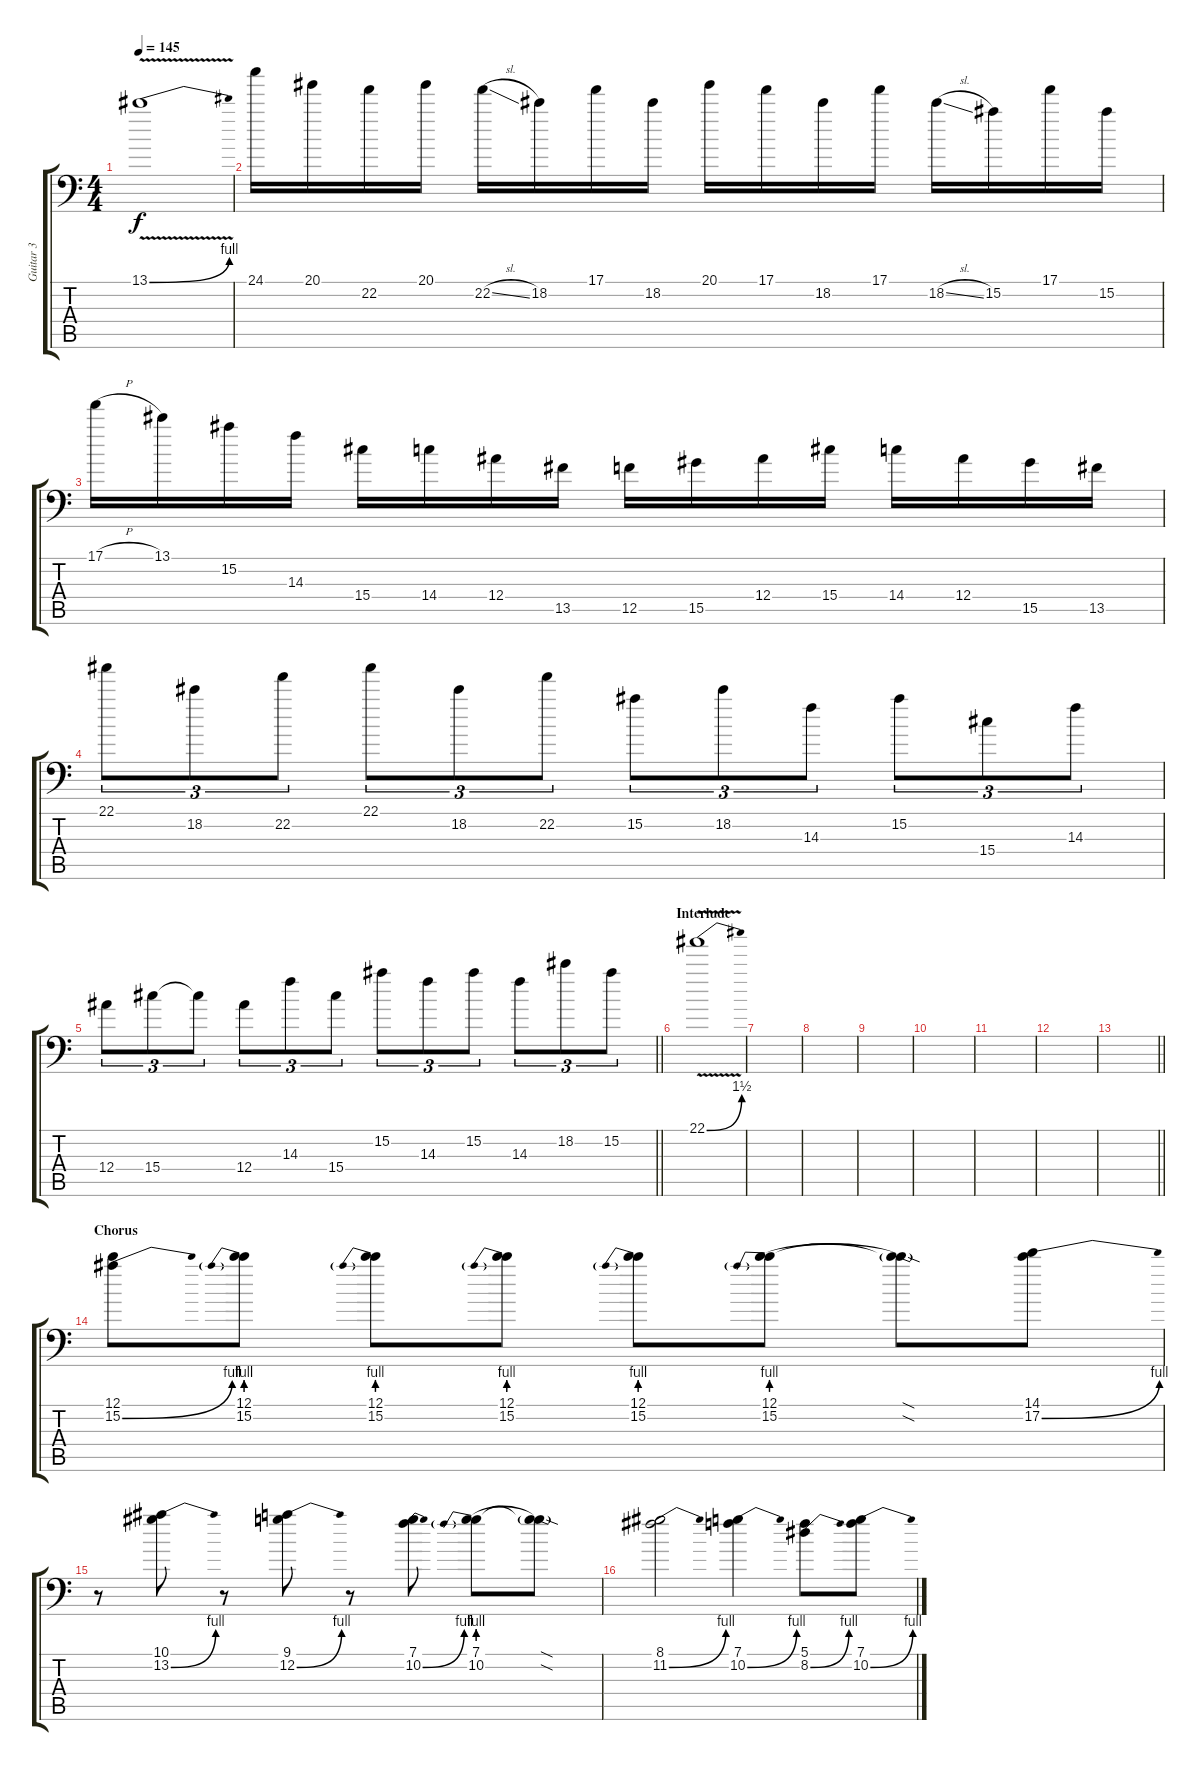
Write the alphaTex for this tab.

\track ("Guitar 3" "Guitar 3") {instrument distortionguitar}
\staff {score tabs}
\tuning (C4 G3 Eb3 Bb2 F2 Bb1) {hide}
\ts (4 4)
\tempo 145
\clef f4
\ks c
13.1{be (bend 0 0 60 4) v}.1{dy f} |
24.1.16 20.1.16 22.2.16 20.1.16 22.2{sl}.16 18.2.16 17.1.16 18.2.16 20.1.16 17.1.16 18.2.16 17.1.16 18.2{sl}.16 15.2.16 17.1.16 15.2.16 |
17.1{h}.16 13.1.16 15.2.16 14.3.16 15.4.16 14.4.16 12.4.16 13.5.16 12.5.16 15.5.16 12.4.16 15.4.16 14.4.16 12.4.16 15.5.16 13.5.16 |
22.1.8{tu (3 2)} 18.2.8{tu (3 2)} 22.2.8{tu (3 2)} 22.1.8{tu (3 2)} 18.2.8{tu (3 2)} 22.2.8{tu (3 2)} 15.2.8{tu (3 2)} 18.2.8{tu (3 2)} 14.3.8{tu (3 2)} 15.2.8{tu (3 2)} 15.4.8{tu (3 2)} 14.3.8{tu (3 2)} |
\barLineRight lightlight
12.4.8{tu (3 2)} 15.4.8{tu (3 2)} 15.4{t}.8{tu (3 2)} 12.4.8{tu (3 2)} 14.3.8{tu (3 2)} 15.4.8{tu (3 2)} 15.2.8{tu (3 2)} 14.3.8{tu (3 2)} 15.2.8{tu (3 2)} 14.3.8{tu (3 2)} 18.2.8{tu (3 2)} 15.2.8{tu (3 2)} |
\section ("" "Interlude")
22.1{be (bend 0 0 60 6) v}.1{volume 0} |
|
|
|
|
|
|
\barLineRight lightlight
|
\section ("" "Chorus")
(12.1 15.2{be (bend 0 0 60 4)}).8 (12.1 15.2{be (prebend 0 4 60 4)}).8 (12.1 15.2{be (prebend 0 4 60 4)}).8 (12.1 15.2{be (prebend 0 4 60 4)}).8 (12.1 15.2{be (prebend 0 4 60 4)}).8 (12.1 15.2{be (prebend 0 4 60 4)}).8 (12.1{sod t} 15.2{sod t}).8 (14.1 17.2{be (bend 0 0 60 4)}).8 |
r.8 (10.1 13.2{be (bend 0 0 60 4)}).8 r.8 (9.1 12.2{be (bend 0 0 60 4)}).8 r.8 (7.1 10.2{be (bend 0 0 60 4)}).8 (7.1 10.2{be (prebend 0 4 60 4)}).8 (7.1{sod t} 10.2{sod t}).8 |
(8.1 11.2{be (bend 0 0 60 4)}).2 (7.1 10.2{be (bend 0 0 60 4)}).4 (5.1 8.2{be (bend 0 0 60 4)}).8 (7.1 10.2{be (bend 0 0 60 4)}).8
